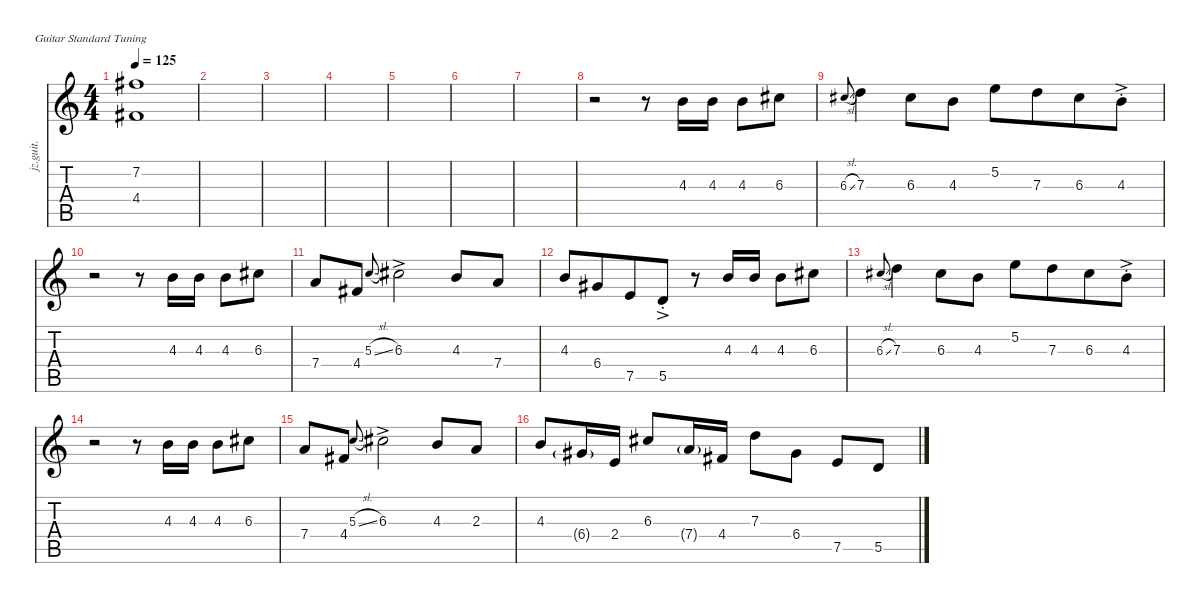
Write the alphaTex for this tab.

\defaultSystemsLayout 4
\hideDynamics
\bracketExtendMode nobrackets
\otherSystemsTrackNameOrientation horizontal
\track ("Jazz Guitar" "jz.guit.") {instrument electricguitarjazz}
\staff {score tabs}
\tuning (E4 B3 G3 D3 A2 E2)
\ts (4 4)
\tempo 125
\clef g2
\ks c
(7.2{acc #} 4.4{acc #}).1{dy mf beam Down} |
|
|
|
|
|
|
r.2{beam Down} r.8{beam Down} 4.3.16{beam Up} 4.3.16{beam Up} 4.3.8{beam Down} 6.3{acc #}.8{beam Down} |
6.3{sl acc #}.8{gr onbeat beam Up} 7.3.4{beam Down} 6.3{acc #}.8{beam Down} 4.3.8{beam Down} 5.2.8{beam Down beam merge} 7.3.8{beam Down beam merge} 6.3{acc #}.8{beam Down beam merge} 4.3{ac st}.8{beam Down} |
r.2{beam Down} r.8{beam Down} 4.3.16{beam Up} 4.3.16{beam Up} 4.3.8{beam Down} 6.3{acc #}.8{beam Down} |
7.4.8{beam Up} 4.4{acc #}.8{beam Up} 5.3{sl}.8{gr onbeat beam Up} 6.3{ac acc #}.2{beam Down} 4.3.8{beam Up} 7.4.8{beam Up} |
4.3.8{beam Up beam merge} 6.4{acc #}.8{beam Up beam merge} 7.5.8{beam Up beam merge} 5.5{ac st}.8{beam Up} r.8{beam Up} 4.3.16{beam Up} 4.3.16{beam Up} 4.3.8{beam Down} 6.3{acc #}.8{beam Down} |
6.3{sl acc #}.8{gr onbeat beam Up} 7.3.4{beam Down} 6.3{acc #}.8{beam Down} 4.3.8{beam Down} 5.2.8{beam Down beam merge} 7.3.8{beam Down beam merge} 6.3{acc #}.8{beam Down beam merge} 4.3{ac st}.8{beam Down} |
r.2{beam Down} r.8{beam Down} 4.3.16{beam Up} 4.3.16{beam Up} 4.3.8{beam Down} 6.3{acc #}.8{beam Down} |
7.4.8{beam Up} 4.4{acc #}.8{beam Up} 5.3{sl}.8{gr onbeat beam Up} 6.3{ac acc #}.2{beam Down} 4.3.8{beam Up} 2.3.8{beam Up} |
4.3.8{beam Up} 6.4{g acc #}.16{beam Up} 2.4.16{beam Up} 6.3{acc #}.8{beam Up} 7.4{g}.16{beam Up} 4.4{acc #}.16{beam Up} 7.3.8{beam Down} 6.4{acc #}.8{beam Down} 7.5.8{beam Up} 5.5.8{beam Up}
